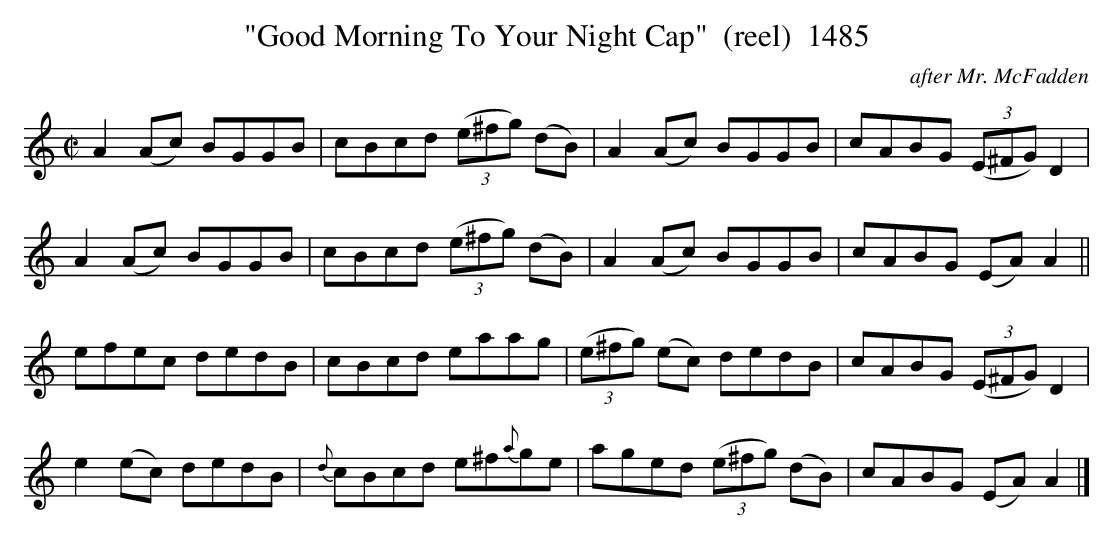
X:1
T:"Good Morning To Your Night Cap"  (reel)  1485
C:after Mr. McFadden
BRENNAN July 2003 (HTTP://WWW.SOSYOURMOM.COM)
M:C|
L:1/8
K:C
A2(Ac) BGGB|cBcd (3(e^fg) (dB)|A2(Ac) BGGB|cABG (3(E^FG) D2|
A2(Ac) BGGB|cBcd (3(e^fg) (dB)|A2(Ac) BGGB|cABG (EA) A2||
efec dedB|cBcd eaag| (3(e^fg) (ec) dedB|cABG (3(E^FG) D2|
e2(ec) dedB|{d}cBcd e^f{a}ge|aged (3(e^fg) (dB)|cABG (EA) A2|]
